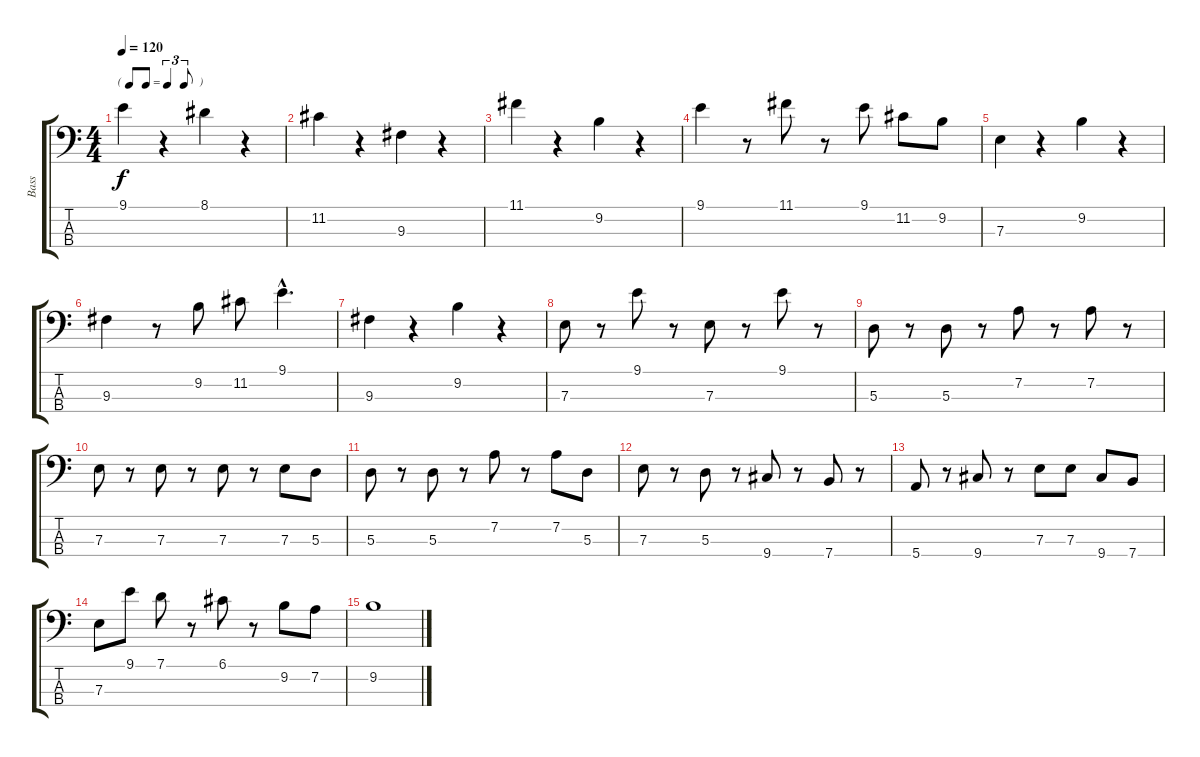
\track ("Bass" "Bass") {instrument electricbassfinger}
\staff {score tabs}
\tuning (G2 D2 A1 E1) {hide}
\ts (4 4)
\tf triplet8th
\tempo 120
\clef f4
\ks c
9.1.4{dy f instrument electricbassfinger} r.4 8.1.4 r.4 |
11.2.4 r.4 9.3.4 r.4 |
11.1.4 r.4 9.2.4 r.4 |
9.1.4 r.8 11.1.8 r.8 9.1.8 11.2.8 9.2.8 |
7.3.4 r.4 9.2.4 r.4 |
9.3.4 r.8 9.2.8 11.2.8 9.1{hac}.4{d} |
9.3.4 r.4 9.2.4 r.4 |
7.3.8 r.8 9.1.8 r.8 7.3.8 r.8 9.1.8 r.8 |
5.3.8 r.8 5.3.8 r.8 7.2.8 r.8 7.2.8 r.8 |
7.3.8 r.8 7.3.8 r.8 7.3.8 r.8 7.3.8 5.3.8 |
5.3.8 r.8 5.3.8 r.8 7.2.8 r.8 7.2.8 5.3.8 |
7.3.8 r.8 5.3.8 r.8 9.4.8 r.8 7.4.8 r.8 |
5.4.8 r.8 9.4.8 r.8 7.3.8 7.3.8 9.4.8 7.4.8 |
7.3.8 9.1.8 7.1.8 r.8 6.1.8 r.8 9.2.8 7.2.8 |
9.2.1
